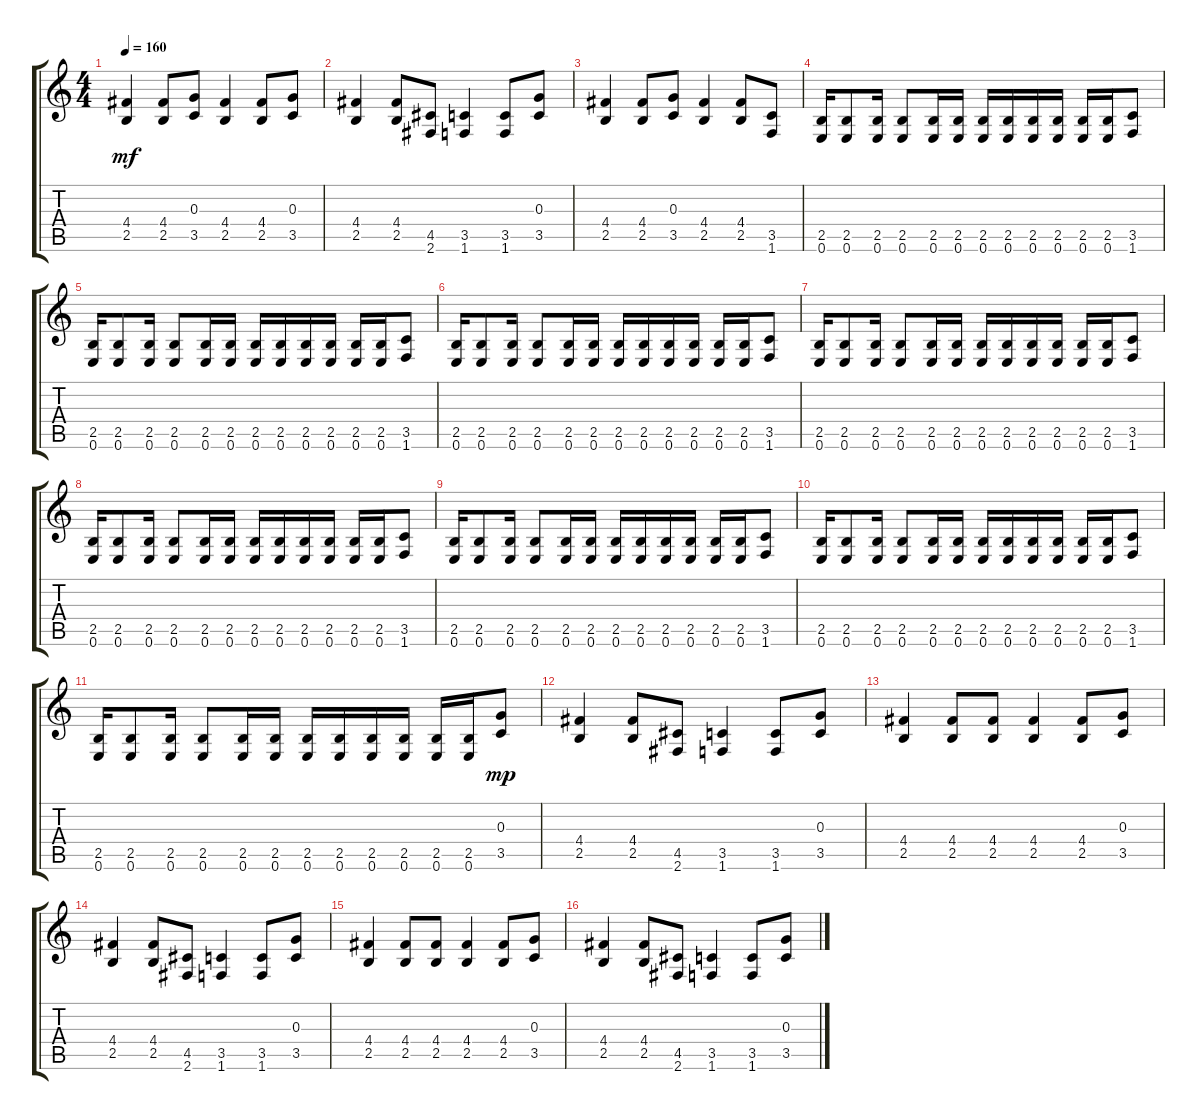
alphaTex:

\track "" {instrument distortionguitar}
\staff {score tabs}
\tuning (E4 B3 G3 D3 A2 E2) {hide}
\ts (4 4)
\tempo 160
\clef g2
\ks c
(4.4 2.5).4{dy mf} (4.4 2.5).8 (0.3 3.5).8 (4.4 2.5).4 (4.4 2.5).8 (0.3 3.5).8 |
(4.4 2.5).4 (4.4 2.5).8 (4.5 2.6).8 (3.5 1.6).4 (3.5 1.6).8 (0.3 3.5).8 |
(4.4 2.5).4 (4.4 2.5).8 (0.3 3.5).8 (4.4 2.5).4 (4.4 2.5).8 (3.5 1.6).8 |
(2.5 0.6).16 (2.5 0.6).8 (2.5 0.6).16 (2.5 0.6).8 (2.5 0.6).16 (2.5 0.6).16 (2.5 0.6).16 (2.5 0.6).16 (2.5 0.6).16 (2.5 0.6).16 (2.5 0.6).16 (2.5 0.6).16 (3.5 1.6).8 |
(2.5 0.6).16 (2.5 0.6).8 (2.5 0.6).16 (2.5 0.6).8 (2.5 0.6).16 (2.5 0.6).16 (2.5 0.6).16 (2.5 0.6).16 (2.5 0.6).16 (2.5 0.6).16 (2.5 0.6).16 (2.5 0.6).16 (3.5 1.6).8 |
(2.5 0.6).16 (2.5 0.6).8 (2.5 0.6).16 (2.5 0.6).8 (2.5 0.6).16 (2.5 0.6).16 (2.5 0.6).16 (2.5 0.6).16 (2.5 0.6).16 (2.5 0.6).16 (2.5 0.6).16 (2.5 0.6).16 (3.5 1.6).8 |
(2.5 0.6).16 (2.5 0.6).8 (2.5 0.6).16 (2.5 0.6).8 (2.5 0.6).16 (2.5 0.6).16 (2.5 0.6).16 (2.5 0.6).16 (2.5 0.6).16 (2.5 0.6).16 (2.5 0.6).16 (2.5 0.6).16 (3.5 1.6).8 |
(2.5 0.6).16 (2.5 0.6).8 (2.5 0.6).16 (2.5 0.6).8 (2.5 0.6).16 (2.5 0.6).16 (2.5 0.6).16 (2.5 0.6).16 (2.5 0.6).16 (2.5 0.6).16 (2.5 0.6).16 (2.5 0.6).16 (3.5 1.6).8 |
(2.5 0.6).16 (2.5 0.6).8 (2.5 0.6).16 (2.5 0.6).8 (2.5 0.6).16 (2.5 0.6).16 (2.5 0.6).16 (2.5 0.6).16 (2.5 0.6).16 (2.5 0.6).16 (2.5 0.6).16 (2.5 0.6).16 (3.5 1.6).8 |
(2.5 0.6).16 (2.5 0.6).8 (2.5 0.6).16 (2.5 0.6).8 (2.5 0.6).16 (2.5 0.6).16 (2.5 0.6).16 (2.5 0.6).16 (2.5 0.6).16 (2.5 0.6).16 (2.5 0.6).16 (2.5 0.6).16 (3.5 1.6).8 |
(2.5 0.6).16 (2.5 0.6).8 (2.5 0.6).16 (2.5 0.6).8 (2.5 0.6).16 (2.5 0.6).16 (2.5 0.6).16 (2.5 0.6).16 (2.5 0.6).16 (2.5 0.6).16 (2.5 0.6).16 (2.5 0.6).16 (0.3 3.5).8{dy mp} |
(4.4 2.5).4 (4.4 2.5).8 (4.5 2.6).8 (3.5 1.6).4 (3.5 1.6).8 (0.3 3.5).8 |
(4.4 2.5).4 (4.4 2.5).8 (4.4 2.5).8 (4.4 2.5).4 (4.4 2.5).8 (0.3 3.5).8 |
(4.4 2.5).4 (4.4 2.5).8 (4.5 2.6).8 (3.5 1.6).4 (3.5 1.6).8 (0.3 3.5).8 |
(4.4 2.5).4 (4.4 2.5).8 (4.4 2.5).8 (4.4 2.5).4 (4.4 2.5).8 (0.3 3.5).8 |
(4.4 2.5).4 (4.4 2.5).8 (4.5 2.6).8 (3.5 1.6).4 (3.5 1.6).8 (0.3 3.5).8
